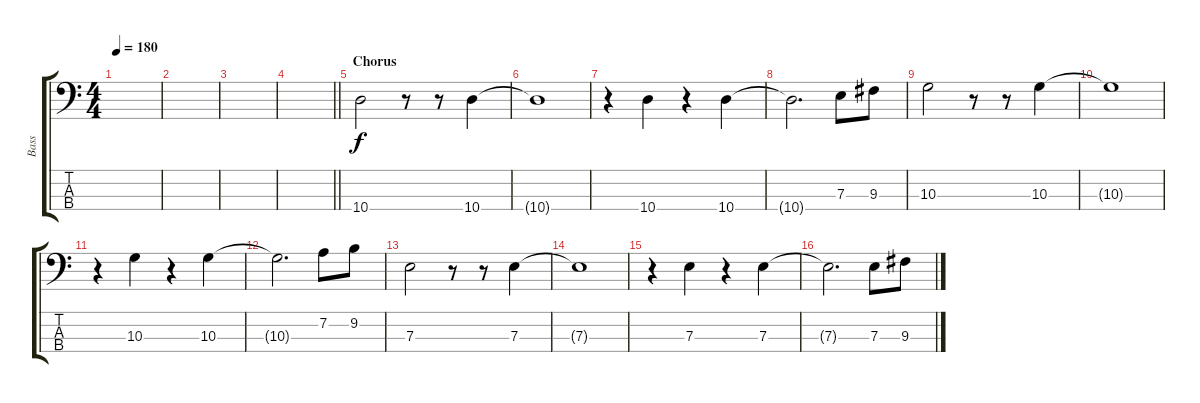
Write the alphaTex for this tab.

\track ("Bass" "Bass") {instrument synthbass1}
\staff {score tabs}
\tuning (G2 D2 A1 E1) {hide}
\ts (4 4)
\tempo 180
\clef f4
\ks c
|
|
|
\barLineRight lightlight
|
\section ("" "Chorus")
10.4.2 r.8 r.8 10.4.4 |
10.4{t}.1 |
r.4 10.4.4 r.4 10.4.4 |
10.4{t}.2{d} 7.3.8 9.3.8 |
10.3.2 r.8 r.8 10.3.4 |
10.3{t}.1 |
r.4 10.3.4 r.4 10.3.4 |
10.3{t}.2{d} 7.2.8 9.2.8 |
7.3.2 r.8 r.8 7.3.4 |
7.3{t}.1 |
r.4 7.3.4 r.4 7.3.4 |
7.3{t}.2{d} 7.3.8 9.3.8
